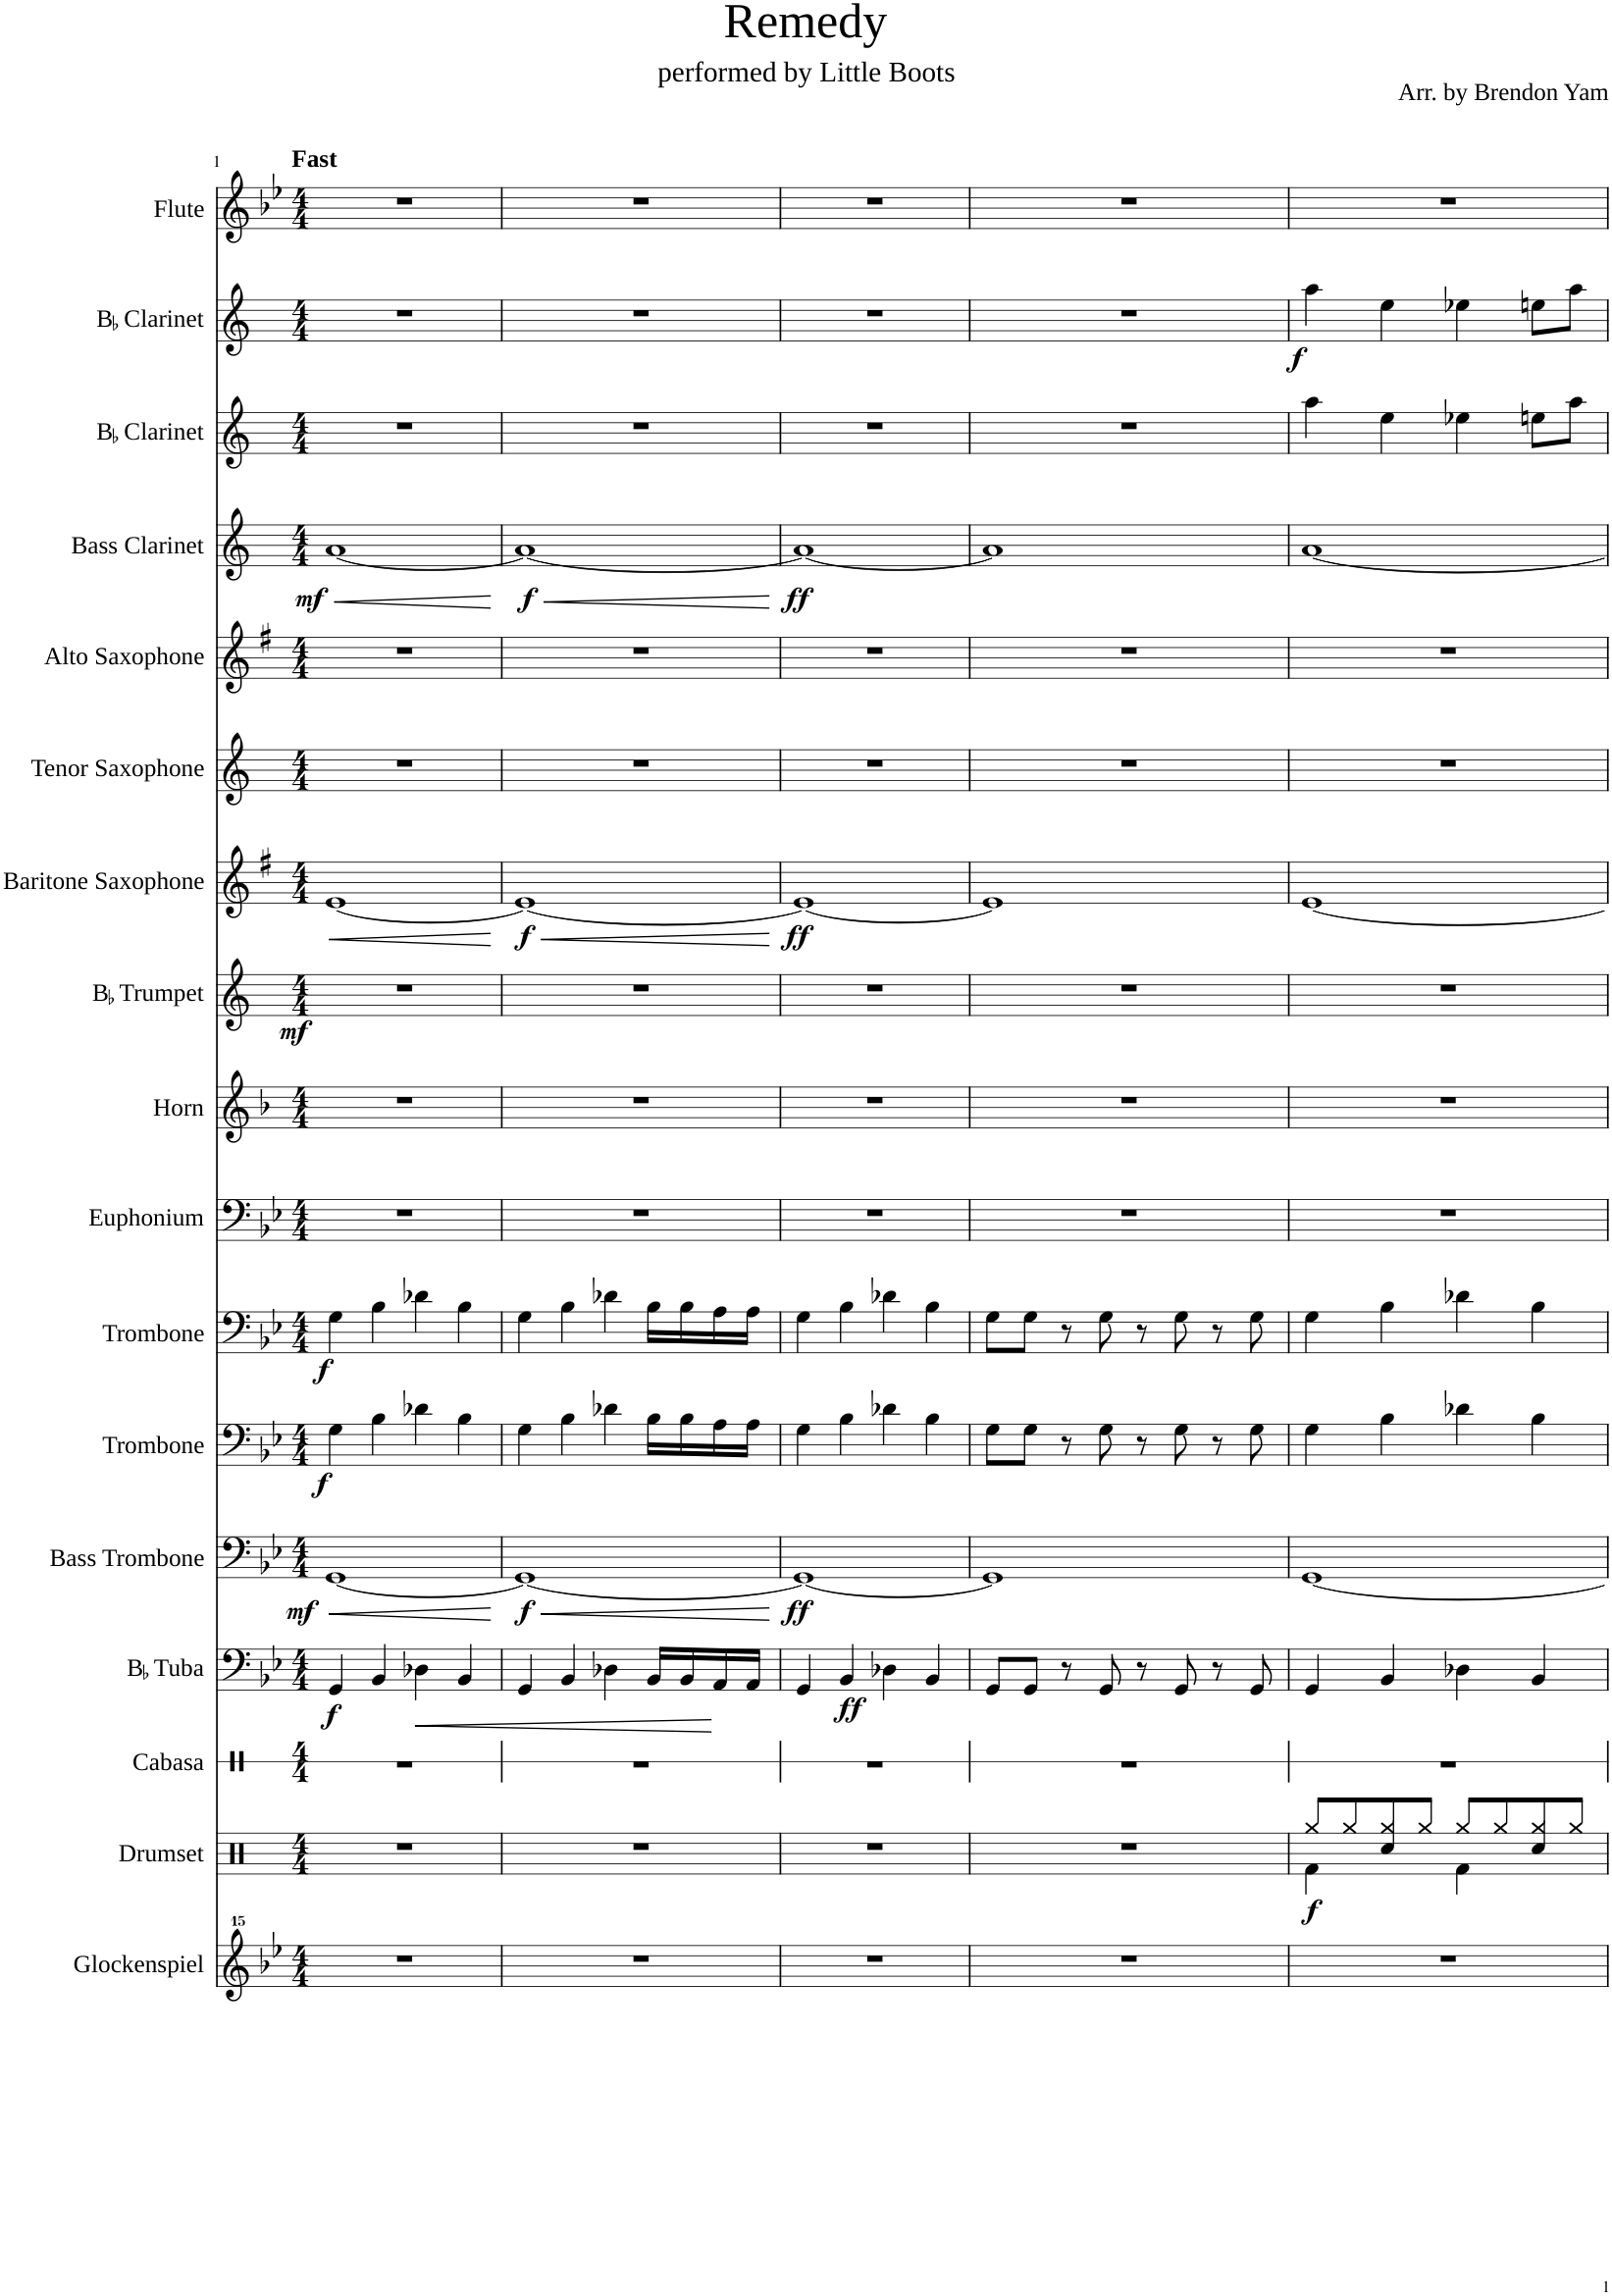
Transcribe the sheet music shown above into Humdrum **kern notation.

**kern	**kern	**dynam	**kern	**kern	**dynam	**kern	**dynam	**kern	**dynam	**kern	**dynam	**kern	**kern	**kern	**dynam	**kern	**dynam	**kern	**kern	**kern	**dynam	**kern	**kern	**dynam	**kern
*part17	*part16	*part16	*part15	*part14	*part14	*part13	*part13	*part12	*part12	*part11	*part11	*part10	*part9	*part8	*part8	*part7	*part7	*part6	*part5	*part4	*part4	*part3	*part2	*part2	*part1
*staff17	*staff16	*staff16	*staff15	*staff14	*staff14	*staff13	*staff13	*staff12	*staff12	*staff11	*staff11	*staff10	*staff9	*staff8	*staff8	*staff7	*staff7	*staff6	*staff5	*staff4	*staff4	*staff3	*staff2	*staff2	*staff1
*I"Glockenspiel	*I"Drumset	*	*I"Cabasa	*I"BaccidentalFlat Tuba	*	*I"Bass Trombone	*	*I"Trombone	*	*I"Trombone	*	*I"Euphonium	*I"Horn	*I"BaccidentalFlat Trumpet	*	*I"Baritone Saxophone	*	*I"Tenor Saxophone	*I"Alto Saxophone	*I"Bass Clarinet	*	*I"BaccidentalFlat Clarinet	*I"BaccidentalFlat Clarinet	*	*I"Flute
*I'Glk.	*I'Drs.	*	*I'Cab.	*I'BaccidentalFlat Tu.	*	*I'B. Trb.	*	*I'Trb.	*	*I'Trb.	*	*I'Eu.	*I'Hn.	*I'BaccidentalFlat Tpt.	*	*I'Bar. Sax.	*	*I'T. Sax.	*I'A. Sax.	*I'B. Cl.	*	*I'BaccidentalFlat Cl.	*I'BaccidentalFlat Cl.	*	*I'Fl.
*	*	*	*stria1	*	*	*	*	*	*	*	*	*	*	*	*	*	*	*	*	*	*	*	*	*	*
*clefG^^2	*clefX	*	*clefX	*clefF4	*	*clefF4	*	*clefF4	*	*clefF4	*	*clefF4	*clefG2	*clefG2	*	*clefG2	*	*clefG2	*clefG2	*clefG2	*	*clefG2	*clefG2	*	*clefG2
*	*	*	*	*	*	*	*	*	*	*	*	*	*Trd4c7	*Trd1c2	*	*Trd12c21	*	*Trd8c14	*Trd5c9	*Trd8c14	*	*Trd1c2	*Trd1c2	*	*
*k[b-e-]	*k[]	*	*k[]	*k[b-e-]	*	*k[b-e-]	*	*k[b-e-]	*	*k[b-e-]	*	*k[b-e-]	*k[b-]	*k[]	*	*k[f#]	*	*k[]	*k[f#]	*k[]	*	*k[]	*k[]	*	*k[b-e-]
*M4/4	*M4/4	*	*M4/4	*M4/4	*	*M4/4	*	*M4/4	*	*M4/4	*	*M4/4	*M4/4	*M4/4	*	*M4/4	*	*M4/4	*M4/4	*M4/4	*	*M4/4	*M4/4	*	*M4/4
=1	=1	=1	=1	=1	=1	=1	=1	=1	=1	=1	=1	=1	=1	=1	=1	=1	=1	=1	=1	=1	=1	=1	=1	=1	=1
!	!	!	!	!	!	!	!	!	!	!	!	!	!	!	!	!	!	!	!	!	!	!	!	!	!LO:TX:a:B:t=Fast
!	!	!	!	!	!LO:DY:b	!	!LO:HP:b	!	!	!	!	!	!	!	!	!	!LO:HP:b	!	!	!	!LO:HP:b	!	!	!	!
!	!	!	!	!	!	!	!LO:DY:n=1:b	!	!LO:DY:b	!	!LO:DY:b	!	!	!	!LO:DY:b	!	!	!	!	!	!LO:DY:n=1:b	!	!	!	!
1r	1r	.	1r	4GG/	f	[1GG	< mf	4G\	f	4G\	f	1r	1r	1r	mf	[1e	<	1r	1r	[1a	< mf	1r	1r	.	1r
.	.	.	.	4BB-/	.	.	.	4B-\	.	4B-\	.	.	.	.	.	.	.	.	.	.	.	.	.	.	.
!	!	!	!	!	!LO:HP:b	!	!	!	!	!	!	!	!	!	!	!	!	!	!	!	!	!	!	!	!
.	.	.	.	4D-X\	<	.	.	4d-X\	.	4d-X\	.	.	.	.	.	.	.	.	.	.	.	.	.	.	.
.	.	.	.	4BB-/	.	.	.	4B-\	.	4B-\	.	.	.	.	.	.	.	.	.	.	.	.	.	.	.
.	.	.	.	.	[	.	[	.	.	.	.	.	.	.	.	.	[	.	.	.	[	.	.	.	.
=2	=2	=2	=2	=2	=2	=2	=2	=2	=2	=2	=2	=2	=2	=2	=2	=2	=2	=2	=2	=2	=2	=2	=2	=2	=2
!	!	!	!	!	!	!	!LO:HP:b	!	!	!	!	!	!	!	!	!	!LO:HP:b	!	!	!	!LO:HP:b	!	!	!	!
!	!	!	!	!	!	!	!LO:DY:n=1:b	!	!	!	!	!	!	!	!	!	!LO:DY:n=1:b	!	!	!	!LO:DY:n=1:b	!	!	!	!
1r	1r	.	1r	4GG/	.	1GG_	< f	4G\	.	4G\	.	1r	1r	1r	.	1e_	< f	1r	1r	1a_	< f	1r	1r	.	1r
.	.	.	.	4BB-/	.	.	.	4B-\	.	4B-\	.	.	.	.	.	.	.	.	.	.	.	.	.	.	.
.	.	.	.	4D-X\	.	.	.	4d-X\	.	4d-X\	.	.	.	.	.	.	.	.	.	.	.	.	.	.	.
.	.	.	.	16BB-/LL	.	.	.	16B-\LL	.	16B-\LL	.	.	.	.	.	.	.	.	.	.	.	.	.	.	.
.	.	.	.	16BB-/	.	.	.	16B-\	.	16B-\	.	.	.	.	.	.	.	.	.	.	.	.	.	.	.
.	.	.	.	16AA/	.	.	.	16A\	.	16A\	.	.	.	.	.	.	.	.	.	.	.	.	.	.	.
.	.	.	.	16AA/JJ	.	.	.	16A\JJ	.	16A\JJ	.	.	.	.	.	.	.	.	.	.	.	.	.	.	.
.	.	.	.	.	.	.	[	.	.	.	.	.	.	.	.	.	[	.	.	.	[	.	.	.	.
=3	=3	=3	=3	=3	=3	=3	=3	=3	=3	=3	=3	=3	=3	=3	=3	=3	=3	=3	=3	=3	=3	=3	=3	=3	=3
!	!	!	!	!	!	!	!LO:DY:b	!	!	!	!	!	!	!	!	!	!LO:DY:b	!	!	!	!LO:DY:b	!	!	!	!
1r	1r	.	1r	4GG/	.	1GG_	ff	4G\	.	4G\	.	1r	1r	1r	.	1e_	ff	1r	1r	1a_	ff	1r	1r	.	1r
!	!	!	!	!	!LO:DY:b	!	!	!	!	!	!	!	!	!	!	!	!	!	!	!	!	!	!	!	!
.	.	.	.	4BB-/	ff	.	.	4B-\	.	4B-\	.	.	.	.	.	.	.	.	.	.	.	.	.	.	.
.	.	.	.	4D-X\	.	.	.	4d-X\	.	4d-X\	.	.	.	.	.	.	.	.	.	.	.	.	.	.	.
.	.	.	.	4BB-/	.	.	.	4B-\	.	4B-\	.	.	.	.	.	.	.	.	.	.	.	.	.	.	.
=4	=4	=4	=4	=4	=4	=4	=4	=4	=4	=4	=4	=4	=4	=4	=4	=4	=4	=4	=4	=4	=4	=4	=4	=4	=4
1r	1r	.	1r	8GG/L	.	1GG]	.	8G\L	.	8G\L	.	1r	1r	1r	.	1e]	.	1r	1r	1a]	.	1r	1r	.	1r
.	.	.	.	8GG/J	.	.	.	8G\J	.	8G\J	.	.	.	.	.	.	.	.	.	.	.	.	.	.	.
.	.	.	.	8r	.	.	.	8r	.	8r	.	.	.	.	.	.	.	.	.	.	.	.	.	.	.
.	.	.	.	8GG/	.	.	.	8G\	.	8G\	.	.	.	.	.	.	.	.	.	.	.	.	.	.	.
.	.	.	.	8r	.	.	.	8r	.	8r	.	.	.	.	.	.	.	.	.	.	.	.	.	.	.
.	.	.	.	8GG/	.	.	.	8G\	.	8G\	.	.	.	.	.	.	.	.	.	.	.	.	.	.	.
.	.	.	.	8r	.	.	.	8r	.	8r	.	.	.	.	.	.	.	.	.	.	.	.	.	.	.
.	.	.	.	8GG/	.	.	.	8G\	.	8G\	.	.	.	.	.	.	.	.	.	.	.	.	.	.	.
=5	=5	=5	=5	=5	=5	=5	=5	=5	=5	=5	=5	=5	=5	=5	=5	=5	=5	=5	=5	=5	=5	=5	=5	=5	=5
*	*^	*	*	*	*	*	*	*	*	*	*	*	*	*	*	*	*	*	*	*	*	*	*	*	*
!	!	!	!LO:DY:b	!	!	!	!	!	!	!	!	!	!	!	!	!	!	!	!	!	!	!	!	!	!LO:DY:b	!
1r	4Rf\	8Rgg/L	f	1r	4GG/	.	[1GG	.	4G\	.	4G\	.	1r	1r	1r	.	[1e	.	1r	1r	[1a	.	4aa\	4aa\	f	1r
.	.	8Rgg/	.	.	.	.	.	.	.	.	.	.	.	.	.	.	.	.	.	.	.	.	.	.	.	.
.	4Rcc/	8Rgg/	.	.	4BB-/	.	.	.	4B-\	.	4B-\	.	.	.	.	.	.	.	.	.	.	.	4ee\	4ee\	.	.
.	.	8Rgg/J	.	.	.	.	.	.	.	.	.	.	.	.	.	.	.	.	.	.	.	.	.	.	.	.
.	4Rf\	8Rgg/L	.	.	4D-X\	.	.	.	4d-X\	.	4d-X\	.	.	.	.	.	.	.	.	.	.	.	4ee-X\	4ee-X\	.	.
.	.	8Rgg/	.	.	.	.	.	.	.	.	.	.	.	.	.	.	.	.	.	.	.	.	.	.	.	.
.	4Rcc/	8Rgg/	.	.	4BB-/	.	.	.	4B-\	.	4B-\	.	.	.	.	.	.	.	.	.	.	.	8een\L	8een\L	.	.
.	.	8Rgg/J	.	.	.	.	.	.	.	.	.	.	.	.	.	.	.	.	.	.	.	.	8aa\J	8aa\J	.	.
*	*v	*v	*	*	*	*	*	*	*	*	*	*	*	*	*	*	*	*	*	*	*	*	*	*	*	*
=	=	=	=	=	=	=	=	=	=	=	=	=	=	=	=	=	=	=	=	=	=	=	=	=	=
*-	*-	*-	*-	*-	*-	*-	*-	*-	*-	*-	*-	*-	*-	*-	*-	*-	*-	*-	*-	*-	*-	*-	*-	*-	*-
